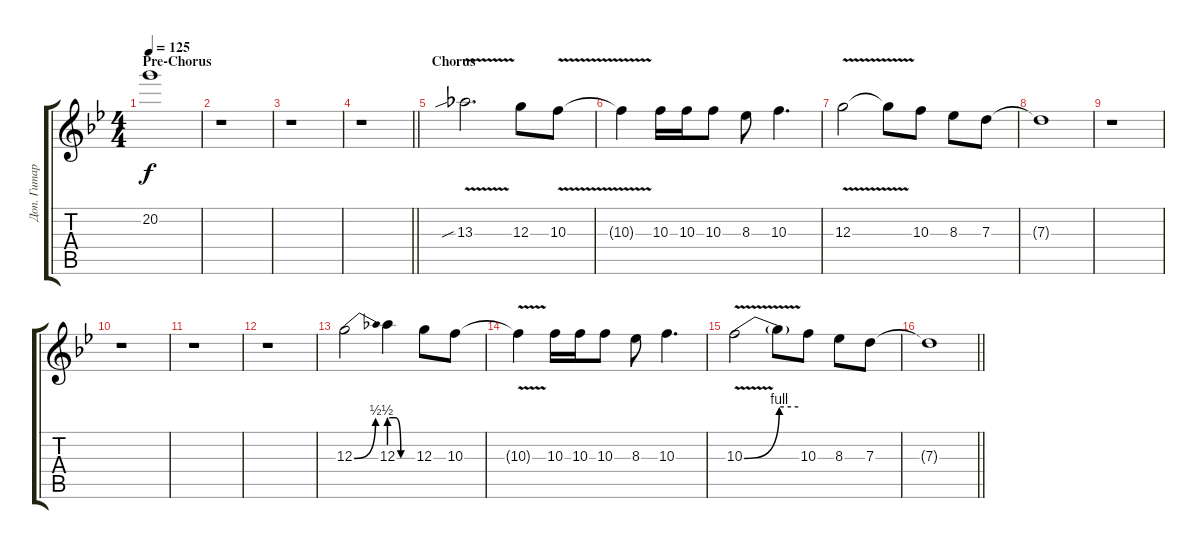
\track ("Доп. Гитара" "Доп. Гитар") {instrument distortionguitar}
\staff {score tabs}
\tuning (E4 B3 G3 D3 A2 E2) {hide}
\ts (4 4)
\section ("" "Pre-Chorus")
\tempo 125
\clef g2
\ks bb
20.2.1{dy f} |
r.1 |
r.1 |
\barLineRight lightlight
r.1{balance 8 instrument distortionguitar} |
\section ("" "Chorus")
13.3{v sib}.2{d} 12.3.8 10.3{v}.8 |
10.3{v t}.4 10.3.16 10.3.16 10.3.8 8.3.8 10.3.4{d} |
12.3{v}.2 12.3{v t}.8 10.3.8 8.3.8 7.3.8 |
7.3{t}.1 |
r.1 |
r.1 |
r.1 |
r.1 |
12.3{be (bend 0 0 60 2)}.2 12.3{be (custom 0 2 15 2 30 0 60 0)}.4 12.3.8 10.3.8 |
10.3{v t}.4 10.3.16 10.3.16 10.3.8 8.3.8 10.3.4{d} |
10.3{be (bend 0 0 60 4) v}.2 10.3{be (hold 0 4 60 4) v t}.8 10.3.8 8.3.8 7.3.8 |
\barLineRight lightlight
7.3{t}.1
